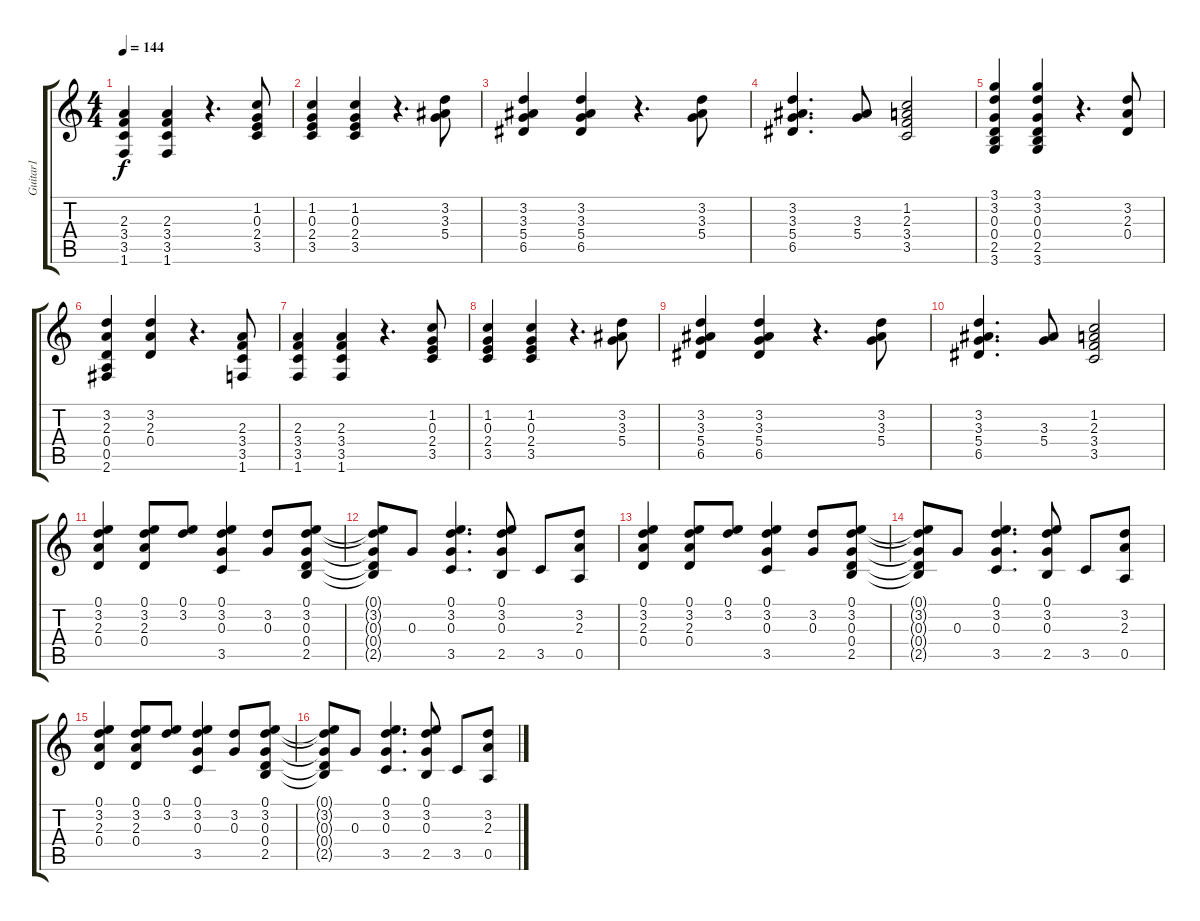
\track ("Guitar1             " "Guitar1   ") {instrument acousticguitarsteel}
\staff {score tabs}
\tuning (E4 B3 G3 D3 A2 E2) {hide}
\ts (4 4)
\tempo 144
\clef g2
\ks c
(2.3 3.4 3.5 1.6).4{dy f} (2.3 3.4 3.5 1.6).4 r.4{d} (1.2 0.3 2.4 3.5).8 |
(1.2 0.3 2.4 3.5).4 (1.2 0.3 2.4 3.5).4 r.4{d} (3.2 3.3 5.4).8 |
(3.2 3.3 5.4 6.5).4 (3.2 3.3 5.4 6.5).4 r.4{d} (3.2 3.3 5.4).8 |
(3.2 3.3 5.4 6.5).4{d} (3.3 5.4).8 (1.2 2.3 3.4 3.5).2 |
(3.1 3.2 0.3 0.4 2.5 3.6).4 (3.1 3.2 0.3 0.4 2.5 3.6).4 r.4{d} (3.2 2.3 0.4).8 |
(3.2 2.3 0.4 0.5 2.6).4 (3.2 2.3 0.4).4 r.4{d} (2.3 3.4 3.5 1.6).8 |
(2.3 3.4 3.5 1.6).4 (2.3 3.4 3.5 1.6).4 r.4{d} (1.2 0.3 2.4 3.5).8 |
(1.2 0.3 2.4 3.5).4 (1.2 0.3 2.4 3.5).4 r.4{d} (3.2 3.3 5.4).8 |
(3.2 3.3 5.4 6.5).4 (3.2 3.3 5.4 6.5).4 r.4{d} (3.2 3.3 5.4).8 |
(3.2 3.3 5.4 6.5).4{d} (3.3 5.4).8 (1.2 2.3 3.4 3.5).2 |
(0.1 3.2 2.3 0.4).4 (0.1 3.2 2.3 0.4).8 (0.1 3.2).8 (0.1 3.2 0.3 3.5).4 (3.2 0.3).8 (0.1 3.2 0.3 0.4 2.5).8 |
(0.1{t} 3.2{t} 0.3{t} 0.4{t} 2.5{t}).8 0.3.8 (0.1 3.2 0.3 3.5).4{d} (0.1 3.2 0.3 2.5).8 3.5.8 (3.2 2.3 0.5).8 |
(0.1 3.2 2.3 0.4).4 (0.1 3.2 2.3 0.4).8 (0.1 3.2).8 (0.1 3.2 0.3 3.5).4 (3.2 0.3).8 (0.1 3.2 0.3 0.4 2.5).8 |
(0.1{t} 3.2{t} 0.3{t} 0.4{t} 2.5{t}).8 0.3.8 (0.1 3.2 0.3 3.5).4{d} (0.1 3.2 0.3 2.5).8 3.5.8 (3.2 2.3 0.5).8 |
(0.1 3.2 2.3 0.4).4 (0.1 3.2 2.3 0.4).8 (0.1 3.2).8 (0.1 3.2 0.3 3.5).4 (3.2 0.3).8 (0.1 3.2 0.3 0.4 2.5).8 |
(0.1{t} 3.2{t} 0.3{t} 0.4{t} 2.5{t}).8 0.3.8 (0.1 3.2 0.3 3.5).4{d} (0.1 3.2 0.3 2.5).8 3.5.8 (3.2 2.3 0.5).8
